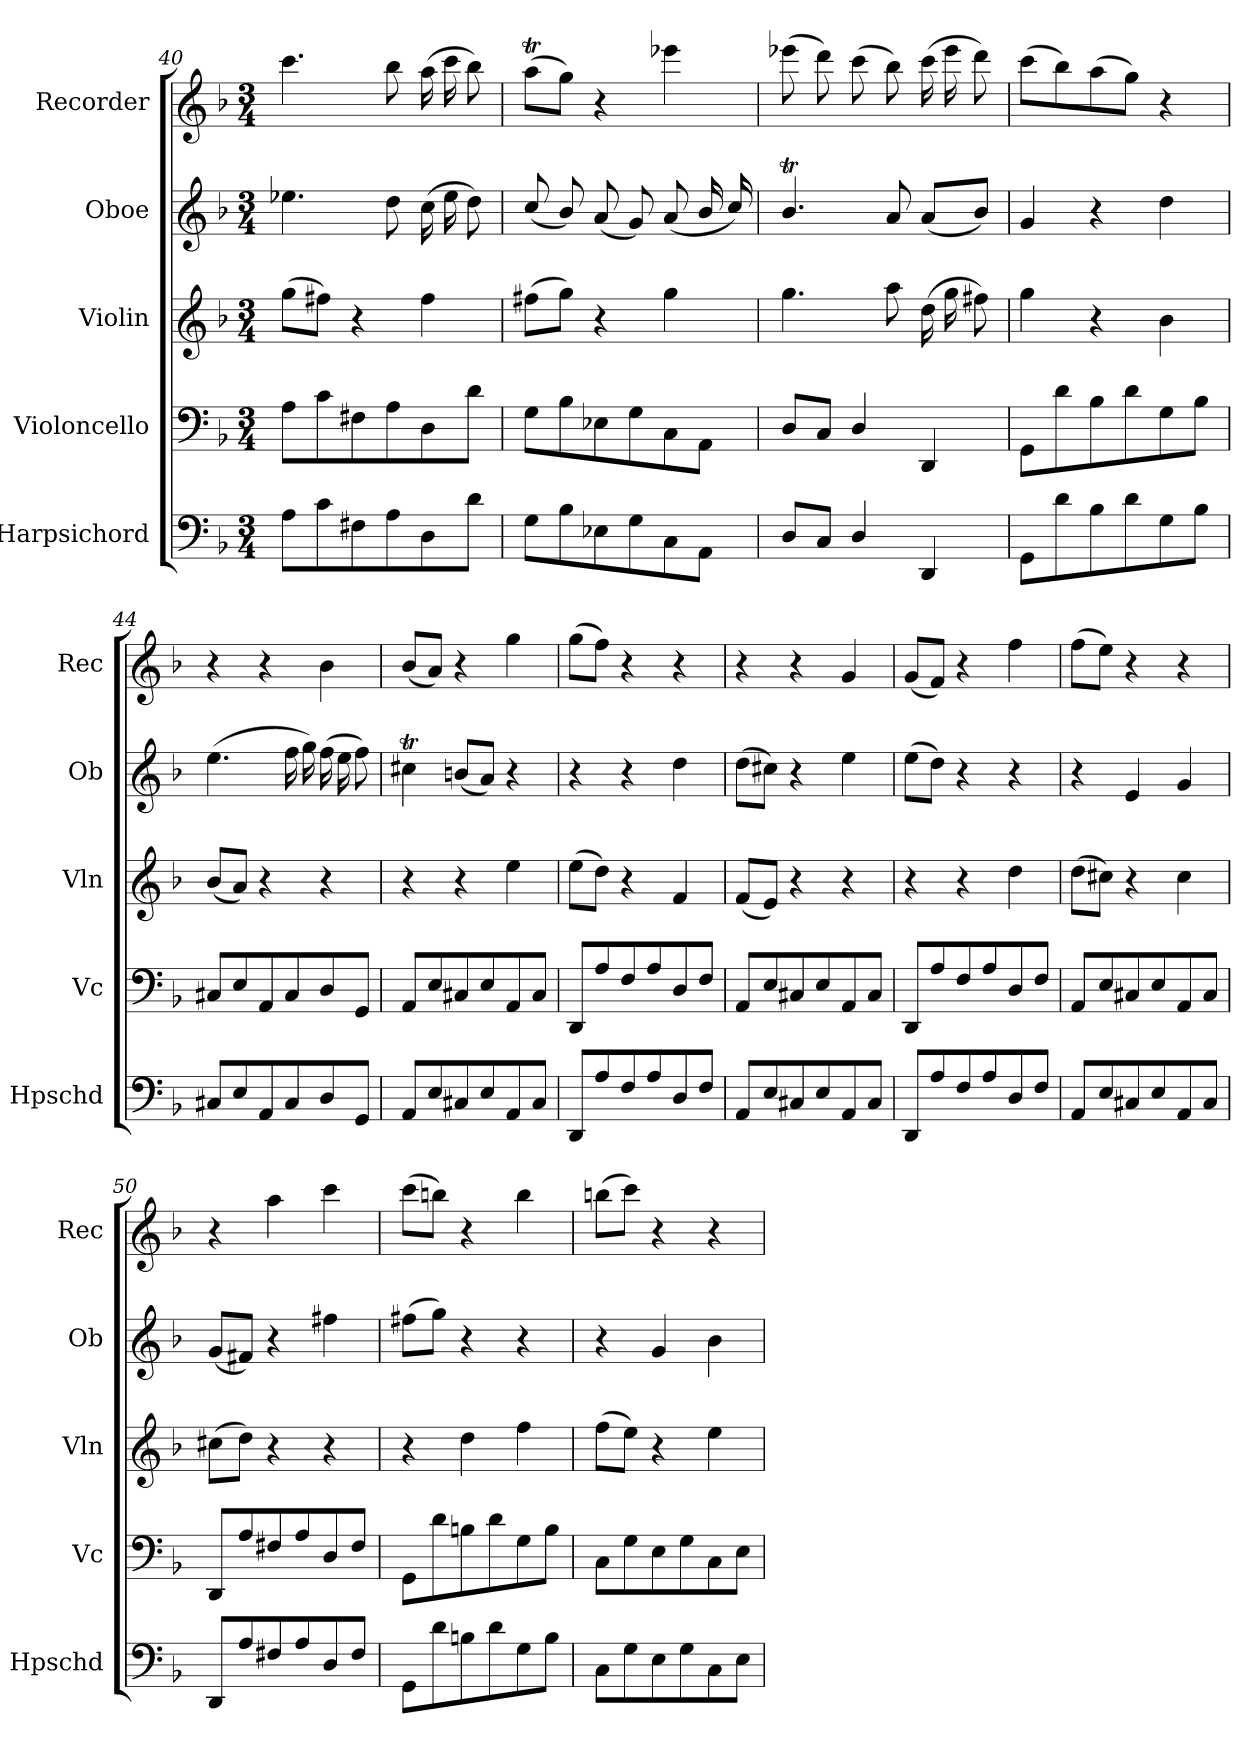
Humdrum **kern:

**kern	**kern	**kern	**kern	**kern
*part5	*part4	*part3	*part2	*part1
*staff5	*staff4	*staff3	*staff2	*staff1
*I"Harpsichord	*I"Violoncello	*I"Violin	*I"Oboe	*I"Recorder
*I'Hpschd	*I'Vc	*I'Vln	*I'Ob	*I'Rec
*clefF4	*clefF4	*clefG2	*clefG2	*clefG2
*k[b-]	*k[b-]	*k[b-]	*k[b-]	*k[b-]
*d:	*d:	*d:	*d:	*d:
*M3/4	*M3/4	*M3/4	*M3/4	*M3/4
=40	=40	=40	=40	=40
8A\L	8A\L	(8gg\L	4.ee-X\	4.ccc\
8c\	8c\	8ff#X\J)	.	.
8F#X\	8F#X\	4r	.	.
8A\	8A\	.	8dd\	8bb-\
8D\	8D\	4ff#\	(16cc\	(16aa\
.	.	.	16ee-\	16ccc\
8d\J	8d\J	.	8dd\)	8bb-\)
=41	=41	=41	=41	=41
8G\L	8G\L	(8ff#X\L	(8cc/	(8aat\L
8B-\	8B-\	8gg\J)	8b-/)	8gg\J)
8E-X\	8E-X\	4r	(8a/	4r
8G\	8G\	.	8g/)	.
8C\	8C\	4gg\	(8a/	4eee-X\
8AA\J	8AA\J	.	16b-/	.
.	.	.	16cc/)	.
=42	=42	=42	=42	=42
8D/L	8D/L	4.gg\	4.b-T/	(8eee-X\
8C/J	8C/J	.	.	8ddd\)
4D/	4D/	.	.	(8ccc\
.	.	8aa\	8a/	8bb-\)
4DD/	4DD/	(16dd\	(8a/L	(16ccc\
.	.	16gg\	.	16eee-\
.	.	8ff#X\)	8b-/J)	8ddd\)
=43	=43	=43	=43	=43
8GG\L	8GG\L	4gg\	4g/	(8ccc\L
8d\	8d\	.	.	8bb-\)
8B-\	8B-\	4r	4r	(8aa\
8d\	8d\	.	.	8gg\J)
8G\	8G\	4b-\	4dd\	4r
8B-\J	8B-\J	.	.	.
=44	=44	=44	=44	=44
8C#X/L	8C#X/L	(8b-/L	(4.ee\	4r
8E/	8E/	8a/J)	.	.
8AA/	8AA/	4r	.	4r
8C#/	8C#/	.	16ff\	.
.	.	.	16gg\)	.
8D/	8D/	4r	(16ff\	4b-\
.	.	.	16ee\	.
8GG/J	8GG/J	.	8ff\)	.
=45	=45	=45	=45	=45
8AA/L	8AA/L	4r	4cc#Xt\	(8b-/L
8E/	8E/	.	.	8a/J)
8C#X/	8C#X/	4r	(8bn/L	4r
8E/	8E/	.	8a/J)	.
8AA/	8AA/	4ee\	4r	4gg\
8C#/J	8C#/J	.	.	.
=46	=46	=46	=46	=46
8DD/L	8DD/L	(8ee\L	4r	(8gg\L
8A/	8A/	8dd\J)	.	8ff\J)
8F/	8F/	4r	4r	4r
8A/	8A/	.	.	.
8D/	8D/	4f/	4dd\	4r
8F/J	8F/J	.	.	.
=47	=47	=47	=47	=47
8AA/L	8AA/L	(8f/L	(8dd\L	4r
8E/	8E/	8e/J)	8cc#X\J)	.
8C#X/	8C#X/	4r	4r	4r
8E/	8E/	.	.	.
8AA/	8AA/	4r	4ee\	4g/
8C#/J	8C#/J	.	.	.
=48	=48	=48	=48	=48
8DD/L	8DD/L	4r	(8ee\L	(8g/L
8A/	8A/	.	8dd\J)	8f/J)
8F/	8F/	4r	4r	4r
8A/	8A/	.	.	.
8D/	8D/	4dd\	4r	4ff\
8F/J	8F/J	.	.	.
=49	=49	=49	=49	=49
8AA/L	8AA/L	(8dd\L	4r	(8ff\L
8E/	8E/	8cc#X\J)	.	8ee\J)
8C#X/	8C#X/	4r	4e/	4r
8E/	8E/	.	.	.
8AA/	8AA/	4cc#\	4g/	4r
8C#/J	8C#/J	.	.	.
=50	=50	=50	=50	=50
8DD/L	8DD/L	(8cc#X\L	(8g/L	4r
8A/	8A/	8dd\J)	8f#X/J)	.
8F#X/	8F#X/	4r	4r	4aa\
8A/	8A/	.	.	.
8D/	8D/	4r	4ff#X\	4ccc\
8F#/J	8F#/J	.	.	.
=51	=51	=51	=51	=51
8GG\L	8GG\L	4r	(8ff#X\L	(8ccc\L
8d\	8d\	.	8gg\J)	8bbn\J)
8Bn\	8Bn\	4dd\	4r	4r
8d\	8d\	.	.	.
8G\	8G\	4ff\	4r	4bb\
8B\J	8B\J	.	.	.
=52	=52	=52	=52	=52
8C\L	8C\L	(8ff\L	4r	(8bbn\L
8G\	8G\	8ee\J)	.	8ccc\J)
8E\	8E\	4r	4g/	4r
8G\	8G\	.	.	.
8C\	8C\	4ee\	4b-\	4r
8E\J	8E\J	.	.	.
=	=	=	=	=
*-	*-	*-	*-	*-
